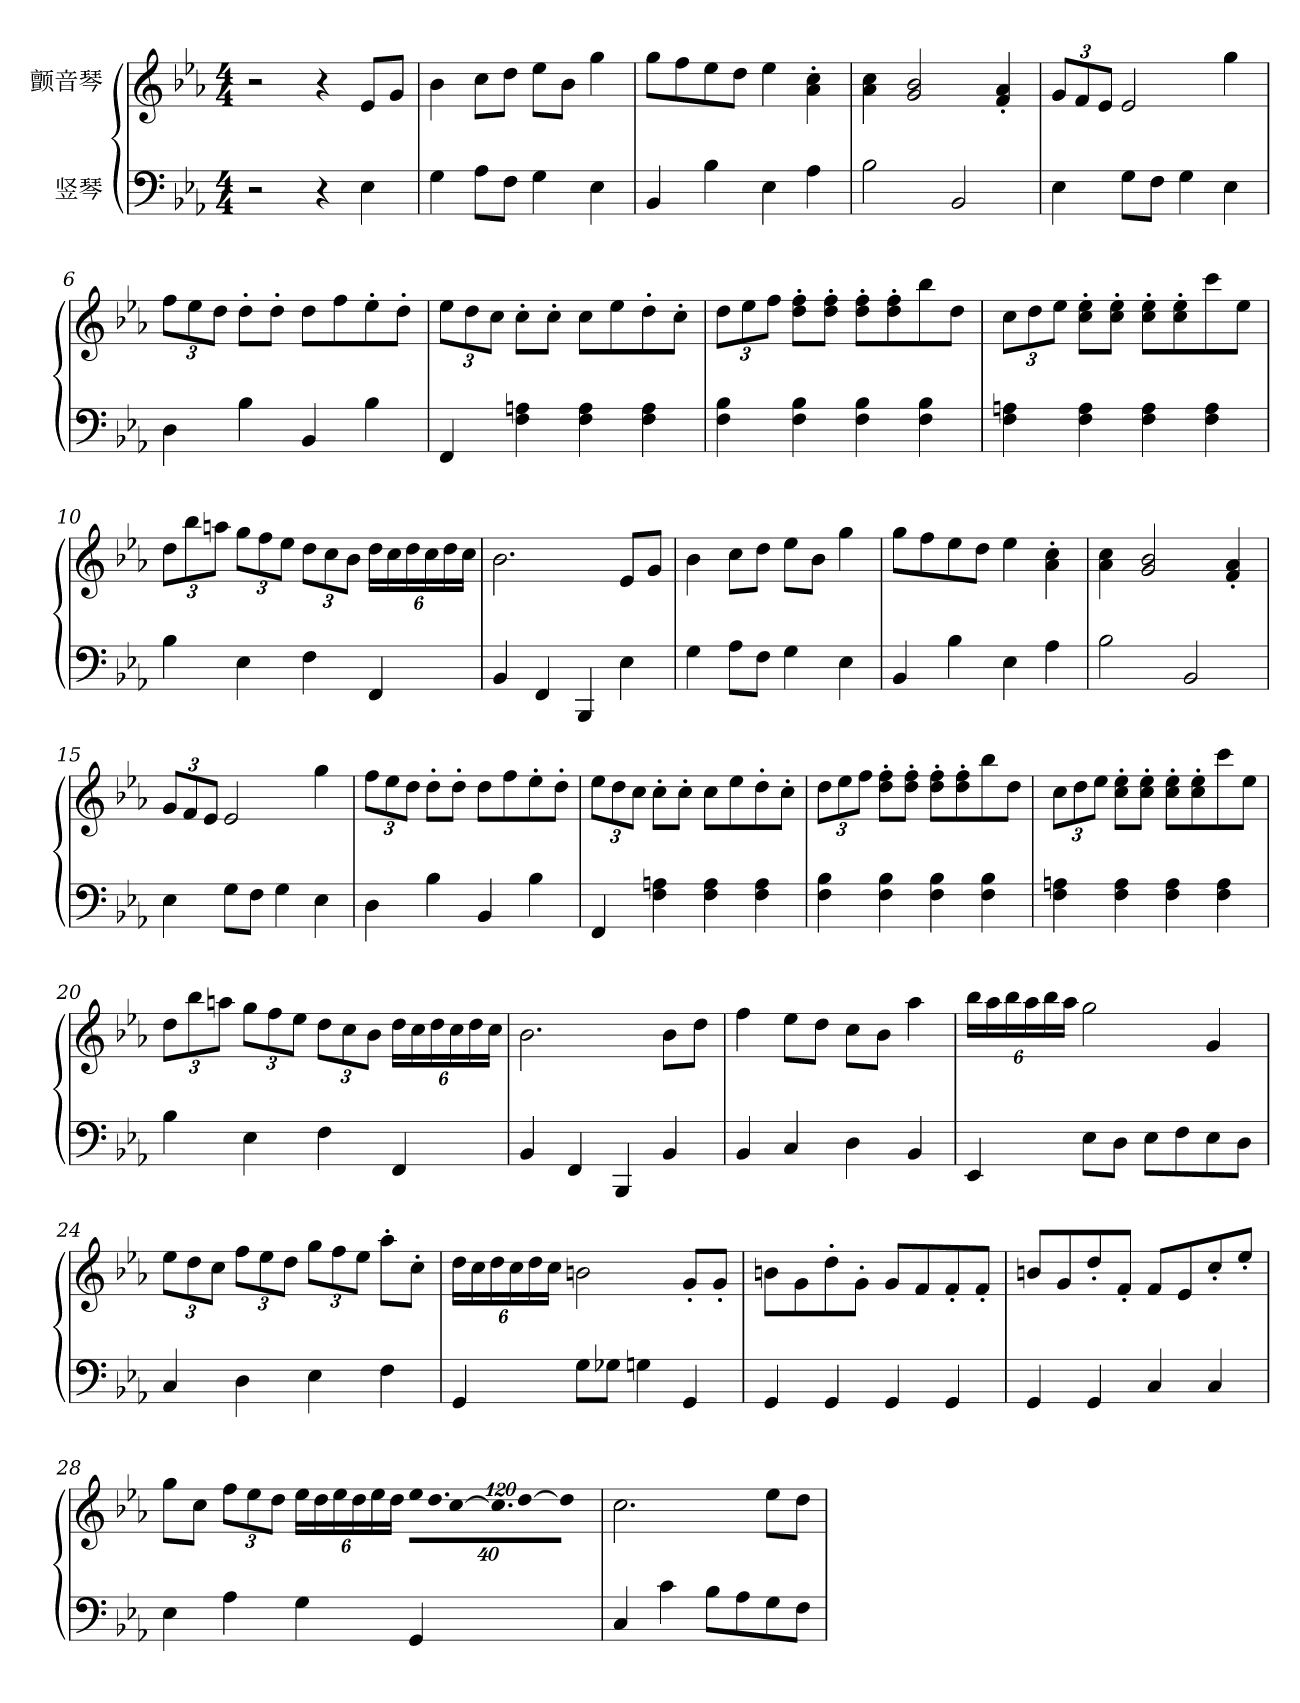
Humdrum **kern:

**kern	**kern
*part2	*part1
*staff2	*staff1
*I"竖琴	*I"颤音琴
*clefF4	*clefG2
*k[b-e-a-]	*k[b-e-a-]
*M4/4	*M4/4
*MM100	*MM100
=1	=1
2r	2r
4r	4r
*	*MM135
4E-\	8e-/L
.	8g/J
=2	=2
4G\	4b-\
8A-\L	8cc\L
8F\J	8dd\J
4G\	8ee-\L
.	8b-\J
4E-\	4gg\
=3	=3
4BB-/	8gg\L
.	8ff\
4B-\	8ee-\
.	8dd\J
4E-\	4ee-\
4A-\	4a-\' 4cc\'
=4	=4
2B-\	4a-\ 4cc\
.	2g/ 2b-/
2BB-/	.
.	4f/' 4a-/'
=5	=5
*	*Xbrackettup
4E-\	12g/L
.	12f/
.	12e-/J
8G\L	2e-/
8F\J	.
4G\	.
4E-\	4gg\
=6	=6
4D\	12ff\L
.	12ee-\
.	12dd\J
4B-\	8dd'\L
.	8dd'\J
4BB-/	8dd\L
.	8ff\
4B-\	8ee-'\
.	8dd'\J
!!LO:LB:g=z
=7	=7
4FF/	12ee-\L
.	12dd\
.	12cc\J
4F\ 4An\	8cc'\L
.	8cc'\J
4F\ 4A\	8cc\L
.	8ee-\
4F\ 4A\	8dd'\
.	8cc'\J
=8	=8
4F\ 4B-\	12dd\L
.	12ee-\
.	12ff\J
4F\ 4B-\	8dd\' 8ff\'L
.	8dd\' 8ff\'J
4F\ 4B-\	8dd\' 8ff\'L
.	8dd\' 8ff\'
4F\ 4B-\	8bb-\
.	8dd\J
=9	=9
4F\ 4An\	12cc\L
.	12dd\
.	12ee-\J
4F\ 4A\	8cc\' 8ee-\'L
.	8cc\' 8ee-\'J
4F\ 4A\	8cc\' 8ee-\'L
.	8cc\' 8ee-\'
4F\ 4A\	8ccc\
.	8ee-\J
!!LO:LB:g=z
=10	=10
4B-\	12dd\L
.	12bb-\
.	12aan\J
4E-\	12gg\L
.	12ff\
.	12ee-\J
4F\	12dd\L
.	12cc\
.	12b-\J
4FF/	24dd\LL
.	24cc\
.	24dd\
.	24cc\
.	24dd\
.	24cc\JJ
=11	=11
4BB-/	2.b-\
4FF/	.
4BBB-/	.
4E-\	8e-/L
.	8g/J
=12	=12
4G\	4b-\
8A-\L	8cc\L
8F\J	8dd\J
4G\	8ee-\L
.	8b-\J
4E-\	4gg\
=13	=13
4BB-/	8gg\L
.	8ff\
4B-\	8ee-\
.	8dd\J
4E-\	4ee-\
4A-\	4a-\' 4cc\'
=14	=14
2B-\	4a-\ 4cc\
.	2g/ 2b-/
2BB-/	.
.	4f/' 4a-/'
!!LO:LB:g=z
=15	=15
4E-\	12g/L
.	12f/
.	12e-/J
8G\L	2e-/
8F\J	.
4G\	.
4E-\	4gg\
=16	=16
4D\	12ff\L
.	12ee-\
.	12dd\J
4B-\	8dd'\L
.	8dd'\J
4BB-/	8dd\L
.	8ff\
4B-\	8ee-'\
.	8dd'\J
=17	=17
4FF/	12ee-\L
.	12dd\
.	12cc\J
4F\ 4An\	8cc'\L
.	8cc'\J
4F\ 4A\	8cc\L
.	8ee-\
4F\ 4A\	8dd'\
.	8cc'\J
=18	=18
4F\ 4B-\	12dd\L
.	12ee-\
.	12ff\J
4F\ 4B-\	8dd\' 8ff\'L
.	8dd\' 8ff\'J
4F\ 4B-\	8dd\' 8ff\'L
.	8dd\' 8ff\'
4F\ 4B-\	8bb-\
.	8dd\J
!!LO:LB:g=z
=19	=19
4F\ 4An\	12cc\L
.	12dd\
.	12ee-\J
4F\ 4A\	8cc\' 8ee-\'L
.	8cc\' 8ee-\'J
4F\ 4A\	8cc\' 8ee-\'L
.	8cc\' 8ee-\'
4F\ 4A\	8ccc\
.	8ee-\J
=20	=20
4B-\	12dd\L
.	12bb-\
.	12aan\J
4E-\	12gg\L
.	12ff\
.	12ee-\J
4F\	12dd\L
.	12cc\
.	12b-\J
4FF/	24dd\LL
.	24cc\
.	24dd\
.	24cc\
.	24dd\
.	24cc\JJ
=21	=21
4BB-/	2.b-\
4FF/	.
4BBB-/	.
4BB-/	8b-\L
.	8dd\J
=22	=22
4BB-/	4ff\
4C/	8ee-\L
.	8dd\J
4D\	8cc\L
.	8b-\J
4BB-/	4aa-\
!!LO:LB:g=z
=23	=23
4EE-/	24bb-\LL
.	24aa-\
.	24bb-\
.	24aa-\
.	24bb-\
.	24aa-\JJ
8E-\L	2gg\
8D\J	.
8E-\L	.
8F\	.
8E-\	4g/
8D\J	.
=24	=24
4C/	12ee-\L
.	12dd\
.	12cc\J
4D\	12ff\L
.	12ee-\
.	12dd\J
4E-\	12gg\L
.	12ff\
.	12ee-\J
4F\	8aa-'\L
.	8cc'\J
=25	=25
4GG/	24dd\LL
.	24cc\
.	24dd\
.	24cc\
.	24dd\
.	24cc\JJ
8G\L	2bn\
8G-X\J	.
4Gn\	.
4GG/	8g'/L
.	8g'/J
!!LO:PB:g=z
=26	=26
4GG/	8bn\L
.	8g\
4GG/	8dd'\
.	8g'\J
4GG/	8g/L
.	8f/
4GG/	8f'/
.	8f'/J
=27	=27
4GG/	8bn/L
.	8g/
4GG/	8dd'/
.	8f'/J
4C/	8f/L
.	8e-/
4C/	8cc'/
.	8ee-'/J
=28	=28
4E-\	8gg\L
.	8cc\J
4A-\	12ff\L
.	12ee-\
.	12dd\J
4G\	24ee-\LL
.	24dd\
.	24ee-\
.	24dd\
.	24ee-\
.	24dd\JJ
!	!LO:N:vis=32
4GG/	640%23ee-\LLL
!	!LO:N:vis=32.
.	1920%103dd\
!	!LO:N:vis=256%9
.	[960%17cc\K
!	!LO:N:vis=32.
.	1920%103cc\]
!	!LO:N:vis=256%9
.	[960%17dd\JK
!	!LO:N:vis=16
.	1920%137dd\JJ]
=29	=29
4C/	2.cc\
4c\	.
8B-\L	.
8A-\	.
8G\	8ee-\L
8F\J	8dd\J
=	=
*-	*-
